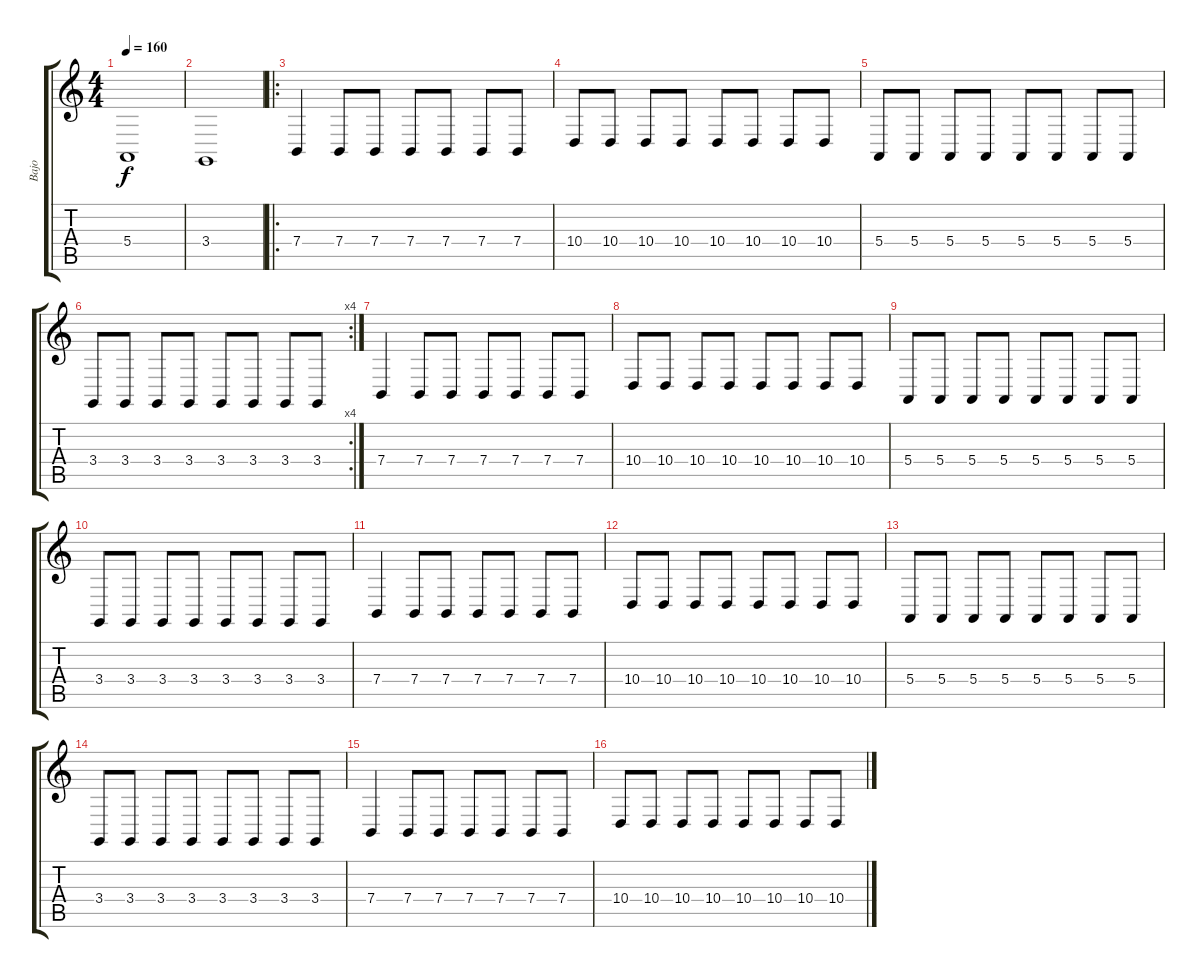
\track ("Bajo" "Bajo") {instrument electricbassfinger}
\staff {score tabs}
\tuning (G2 D2 A1 E1 B0 E2) {hide}
\ts (4 4)
\tempo 160
\clef g2
\ks c
5.4.1{dy f} |
3.4.1 |
\ro
7.4.4 7.4.8 7.4.8 7.4.8 7.4.8 7.4.8 7.4.8 |
10.4.8 10.4.8 10.4.8 10.4.8 10.4.8 10.4.8 10.4.8 10.4.8 |
5.4.8 5.4.8 5.4.8 5.4.8 5.4.8 5.4.8 5.4.8 5.4.8 |
\rc 4
3.4.8 3.4.8 3.4.8 3.4.8 3.4.8 3.4.8 3.4.8 3.4.8 |
7.4.4 7.4.8 7.4.8 7.4.8 7.4.8 7.4.8 7.4.8 |
10.4.8 10.4.8 10.4.8 10.4.8 10.4.8 10.4.8 10.4.8 10.4.8 |
5.4.8 5.4.8 5.4.8 5.4.8 5.4.8 5.4.8 5.4.8 5.4.8 |
3.4.8 3.4.8 3.4.8 3.4.8 3.4.8 3.4.8 3.4.8 3.4.8 |
7.4.4 7.4.8 7.4.8 7.4.8 7.4.8 7.4.8 7.4.8 |
10.4.8 10.4.8 10.4.8 10.4.8 10.4.8 10.4.8 10.4.8 10.4.8 |
5.4.8 5.4.8 5.4.8 5.4.8 5.4.8 5.4.8 5.4.8 5.4.8 |
3.4.8 3.4.8 3.4.8 3.4.8 3.4.8 3.4.8 3.4.8 3.4.8 |
7.4.4 7.4.8 7.4.8 7.4.8 7.4.8 7.4.8 7.4.8 |
10.4.8 10.4.8 10.4.8 10.4.8 10.4.8 10.4.8 10.4.8 10.4.8
